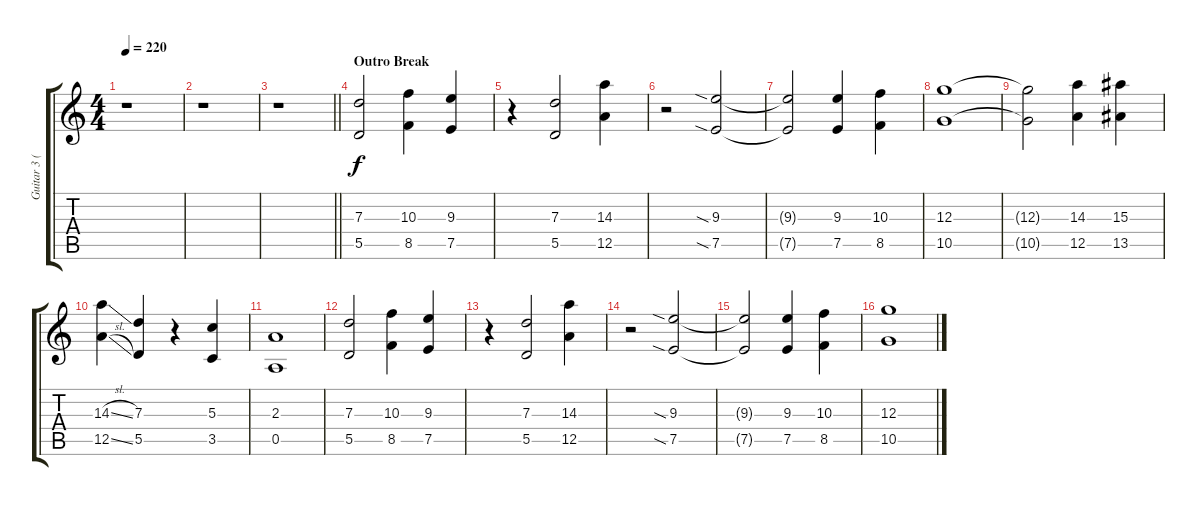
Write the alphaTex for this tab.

\track ("Guitar 3 (Not Really That Important)" "Guitar 3 (") {instrument distortionguitar}
\staff {score tabs}
\tuning (E4 B3 G3 D3 A2 D2) {hide}
\ts (4 4)
\tempo 220
\clef g2
\ks c
r.1{dy f} |
r.1 |
\barLineRight lightlight
r.1 |
\section ("" "Outro Break")
(7.3 5.5).2 (10.3 8.5).4 (9.3 7.5).4 |
r.4 (7.3 5.5).2 (14.3 12.5).4 |
r.2 (9.3{sia} 7.5{sia}).2 |
(9.3{t} 7.5{t}).2 (9.3 7.5).4 (10.3 8.5).4 |
(12.3 10.5).1 |
(12.3{t} 10.5{t}).2 (14.3 12.5).4 (15.3 13.5).4 |
(14.3{sl} 12.5{sl}).4 (7.3 5.5).4 r.4 (5.3 3.5).4 |
(2.3 0.5).1 |
(7.3 5.5).2 (10.3 8.5).4 (9.3 7.5).4 |
r.4 (7.3 5.5).2 (14.3 12.5).4 |
r.2 (9.3{sia} 7.5{sia}).2 |
(9.3{t} 7.5{t}).2 (9.3 7.5).4 (10.3 8.5).4 |
(12.3 10.5).1
